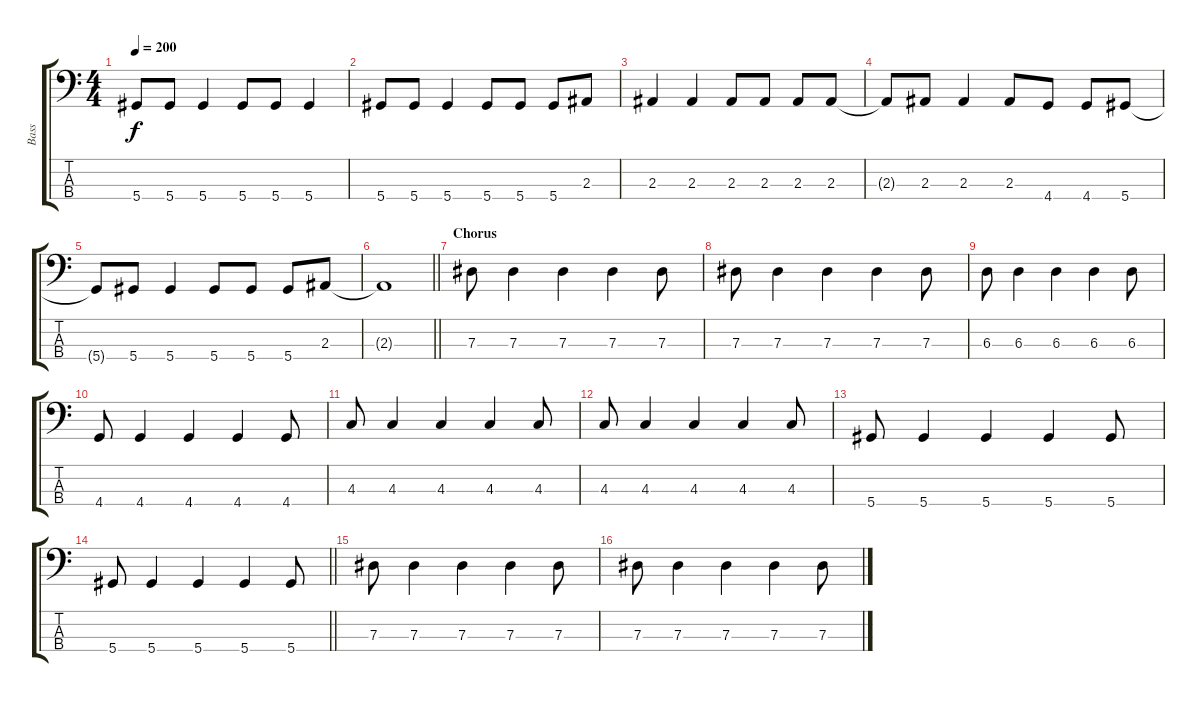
\track ("Bass" "Bass") {instrument electricbasspick}
\staff {score tabs}
\tuning (Gb2 Db2 Ab1 Eb1) {hide}
\ts (4 4)
\tempo 200
\clef f4
\ks c
5.4{t}.8{dy f} 5.4.8 5.4.4 5.4.8 5.4.8 5.4.4 |
5.4.8 5.4.8 5.4.4 5.4.8 5.4.8 5.4.8 2.3.8 |
2.3.4 2.3.4 2.3.8 2.3.8 2.3.8 2.3.8 |
2.3{t}.8 2.3.8 2.3.4 2.3.8 4.4.8 4.4.8 5.4.8 |
5.4{t}.8 5.4.8 5.4.4 5.4.8 5.4.8 5.4.8 2.3.8 |
\barLineRight lightlight
2.3{t}.1 |
\section ("" "Chorus")
7.3.8 7.3.4 7.3.4 7.3.4 7.3.8 |
7.3.8 7.3.4 7.3.4 7.3.4 7.3.8 |
6.3.8 6.3.4 6.3.4 6.3.4 6.3.8 |
4.4.8 4.4.4 4.4.4 4.4.4 4.4.8 |
4.3.8 4.3.4 4.3.4 4.3.4 4.3.8 |
4.3.8 4.3.4 4.3.4 4.3.4 4.3.8 |
5.4.8 5.4.4 5.4.4 5.4.4 5.4.8 |
\barLineRight lightlight
5.4.8 5.4.4 5.4.4 5.4.4 5.4.8 |
7.3.8 7.3.4 7.3.4 7.3.4 7.3.8 |
7.3.8 7.3.4 7.3.4 7.3.4 7.3.8
